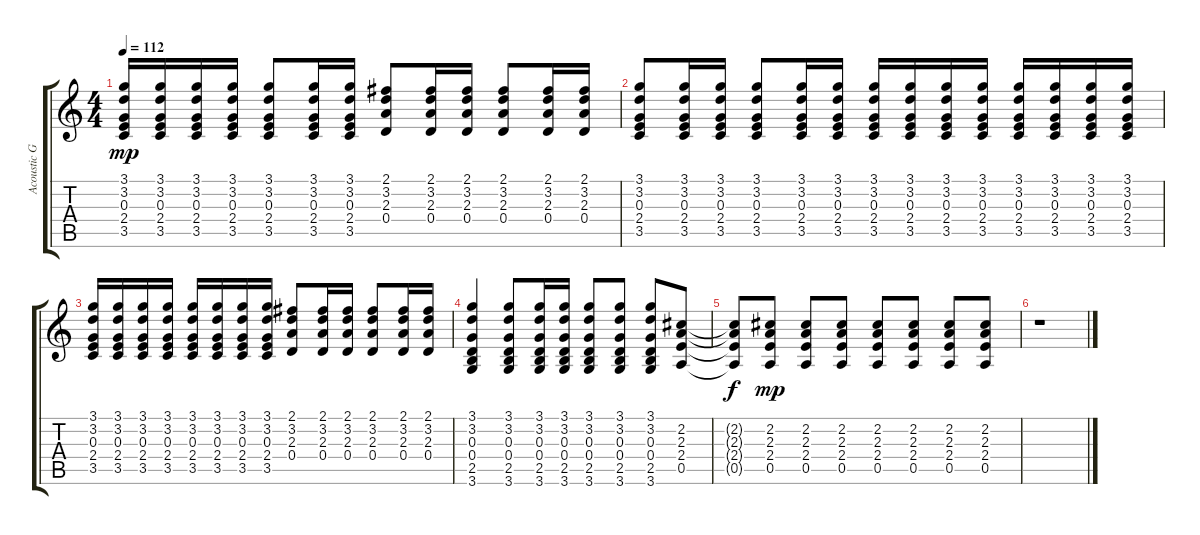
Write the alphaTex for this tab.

\track ("Acoustic Guitar" "Acoustic G") {instrument acousticguitarsteel}
\staff {score tabs}
\tuning (E4 B3 G3 D3 A2 E2) {hide}
\ts (4 4)
\tempo 112
\clef g2
\ks c
(3.1 3.2 0.3 2.4 3.5).16{dy mp} (3.1 3.2 0.3 2.4 3.5).16 (3.1 3.2 0.3 2.4 3.5).16 (3.1 3.2 0.3 2.4 3.5).16 (3.1 3.2 0.3 2.4 3.5).8 (3.1 3.2 0.3 2.4 3.5).16 (3.1 3.2 0.3 2.4 3.5).16 (2.1 3.2 2.3 0.4).8 (2.1 3.2 2.3 0.4).16 (2.1 3.2 2.3 0.4).16 (2.1 3.2 2.3 0.4).8 (2.1 3.2 2.3 0.4).16 (2.1 3.2 2.3 0.4).16 |
(3.1 3.2 0.3 2.4 3.5).8 (3.1 3.2 0.3 2.4 3.5).16 (3.1 3.2 0.3 2.4 3.5).16 (3.1 3.2 0.3 2.4 3.5).8 (3.1 3.2 0.3 2.4 3.5).16 (3.1 3.2 0.3 2.4 3.5).16 (3.1 3.2 0.3 2.4 3.5).16 (3.1 3.2 0.3 2.4 3.5).16 (3.1 3.2 0.3 2.4 3.5).16 (3.1 3.2 0.3 2.4 3.5).16 (3.1 3.2 0.3 2.4 3.5).16 (3.1 3.2 0.3 2.4 3.5).16 (3.1 3.2 0.3 2.4 3.5).16 (3.1 3.2 0.3 2.4 3.5).16 |
(3.1 3.2 0.3 2.4 3.5).16 (3.1 3.2 0.3 2.4 3.5).16 (3.1 3.2 0.3 2.4 3.5).16 (3.1 3.2 0.3 2.4 3.5).16 (3.1 3.2 0.3 2.4 3.5).16 (3.1 3.2 0.3 2.4 3.5).16 (3.1 3.2 0.3 2.4 3.5).16 (3.1 3.2 0.3 2.4 3.5).16 (2.1 3.2 2.3 0.4).8 (2.1 3.2 2.3 0.4).16 (2.1 3.2 2.3 0.4).16 (2.1 3.2 2.3 0.4).8 (2.1 3.2 2.3 0.4).16 (2.1 3.2 2.3 0.4).16 |
(3.1 3.2 0.3 0.4 2.5 3.6).4 (3.1 3.2 0.3 0.4 2.5 3.6).8 (3.1 3.2 0.3 0.4 2.5 3.6).16 (3.1 3.2 0.3 0.4 2.5 3.6).16 (3.1 3.2 0.3 0.4 2.5 3.6).8 (3.1 3.2 0.3 0.4 2.5 3.6).8 (3.1 3.2 0.3 0.4 2.5 3.6).8 (2.2 2.3 2.4 0.5).8 |
(2.2{t} 2.3{t} 2.4{t} 0.5{t}).8{dy f} (2.2 2.3 2.4 0.5).8{dy mp} (2.2 2.3 2.4 0.5).8 (2.2 2.3 2.4 0.5).8 (2.2 2.3 2.4 0.5).8 (2.2 2.3 2.4 0.5).8 (2.2 2.3 2.4 0.5).8 (2.2 2.3 2.4 0.5).8 |
r.1
